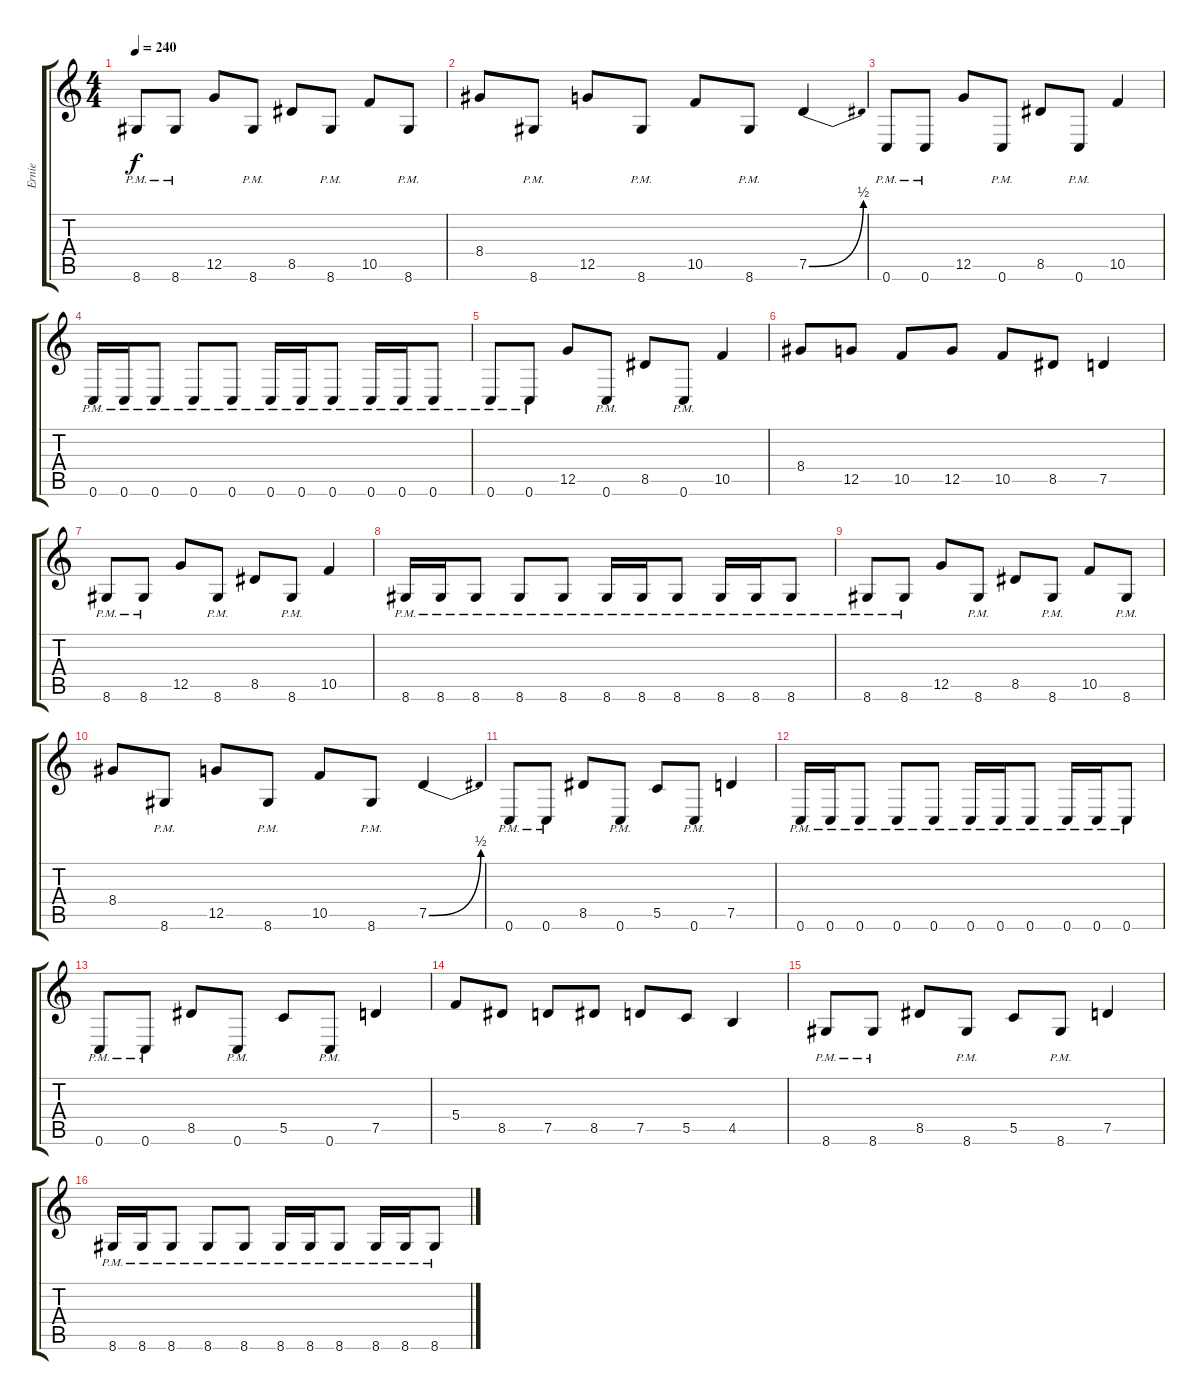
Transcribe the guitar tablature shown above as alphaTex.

\track ("Ernie" "Ernie") {instrument distortionguitar}
\staff {score tabs}
\tuning (D4 A3 F3 C3 G2 C2) {hide}
\ts (4 4)
\tempo 240
\clef g2
\ks c
8.6{pm}.8{dy f} 8.6{pm}.8 12.5.8 8.6{pm}.8 8.5.8 8.6{pm}.8 10.5.8 8.6{pm}.8 |
8.4.8 8.6{pm}.8 12.5.8 8.6{pm}.8 10.5.8 8.6{pm}.8 7.5{be (bend 0 0 60 2)}.4 |
0.6{pm}.8 0.6{pm}.8 12.5.8 0.6{pm}.8 8.5.8 0.6{pm}.8 10.5.4 |
0.6{pm}.16 0.6{pm}.16 0.6{pm}.8 0.6{pm}.8 0.6{pm}.8 0.6{pm}.16 0.6{pm}.16 0.6{pm}.8 0.6{pm}.16 0.6{pm}.16 0.6{pm}.8 |
0.6{pm}.8 0.6{pm}.8 12.5.8 0.6{pm}.8 8.5.8 0.6{pm}.8 10.5.4 |
8.4.8 12.5.8 10.5.8 12.5.8 10.5.8 8.5.8 7.5.4 |
8.6{pm}.8 8.6{pm}.8 12.5.8 8.6{pm}.8 8.5.8 8.6{pm}.8 10.5.4 |
8.6{pm}.16 8.6{pm}.16 8.6{pm}.8 8.6{pm}.8 8.6{pm}.8 8.6{pm}.16 8.6{pm}.16 8.6{pm}.8 8.6{pm}.16 8.6{pm}.16 8.6{pm}.8 |
8.6{pm}.8 8.6{pm}.8 12.5.8 8.6{pm}.8 8.5.8 8.6{pm}.8 10.5.8 8.6{pm}.8 |
8.4.8 8.6{pm}.8 12.5.8 8.6{pm}.8 10.5.8 8.6{pm}.8 7.5{be (bend 0 0 60 2)}.4 |
0.6{pm}.8 0.6{pm}.8 8.5.8 0.6{pm}.8 5.5.8 0.6{pm}.8 7.5.4 |
0.6{pm}.16 0.6{pm}.16 0.6{pm}.8 0.6{pm}.8 0.6{pm}.8 0.6{pm}.16 0.6{pm}.16 0.6{pm}.8 0.6{pm}.16 0.6{pm}.16 0.6{pm}.8 |
0.6{pm}.8 0.6{pm}.8 8.5.8 0.6{pm}.8 5.5.8 0.6{pm}.8 7.5.4 |
5.4.8 8.5.8 7.5.8 8.5.8 7.5.8 5.5.8 4.5.4 |
8.6{pm}.8 8.6{pm}.8 8.5.8 8.6{pm}.8 5.5.8 8.6{pm}.8 7.5.4 |
8.6{pm}.16 8.6{pm}.16 8.6{pm}.8 8.6{pm}.8 8.6{pm}.8 8.6{pm}.16 8.6{pm}.16 8.6{pm}.8 8.6{pm}.16 8.6{pm}.16 8.6{pm}.8
